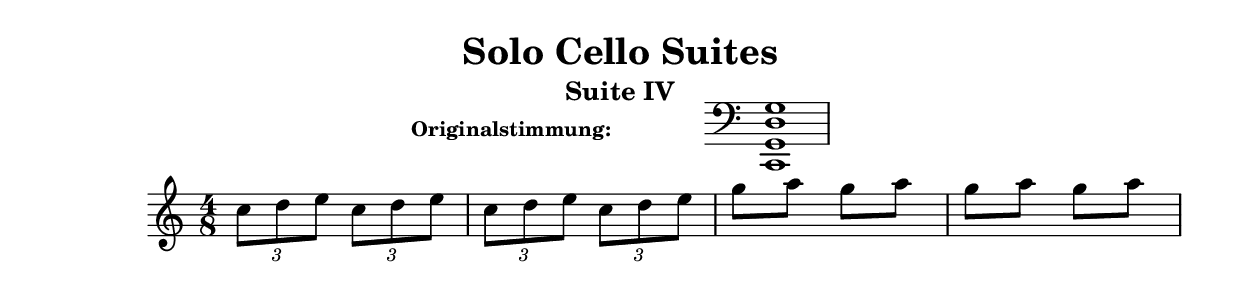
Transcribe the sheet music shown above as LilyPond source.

%% Do not edit this file; it is automatically
%% generated from LSR http://lsr.dsi.unimi.it
%% This file is in the public domain.
\version "2.13.39"

\header {
  lsrtags = "staff-notation"

  texidoc = "
The @code{\\markup} command is quite versatile.  In this snippet, it
contains a @code{\\score} block instead of texts or marks.

"
  doctitle = "Inserting score fragments above a staff as markups"
} % begin verbatim

tuning = \markup {
  \score {
    \new Staff \with { \remove "Time_signature_engraver" }
    {
      \clef bass
      <c, g, d g>1
    }
    \layout { ragged-right = ##t }
  }
}

\header {
  title = "Solo Cello Suites"
  subtitle = "Suite IV"
  subsubtitle = \markup { Originalstimmung: \general-align #Y #CENTER \tuning }
}

\layout { ragged-right = ##f }

\relative c'' {
  \time 4/8
  \times 2/3 { c8 d e } \times 2/3 { c d e }
  \times 2/3 { c8 d e } \times 2/3 { c d e }
  g8 a g a
  g8 a g a
}

